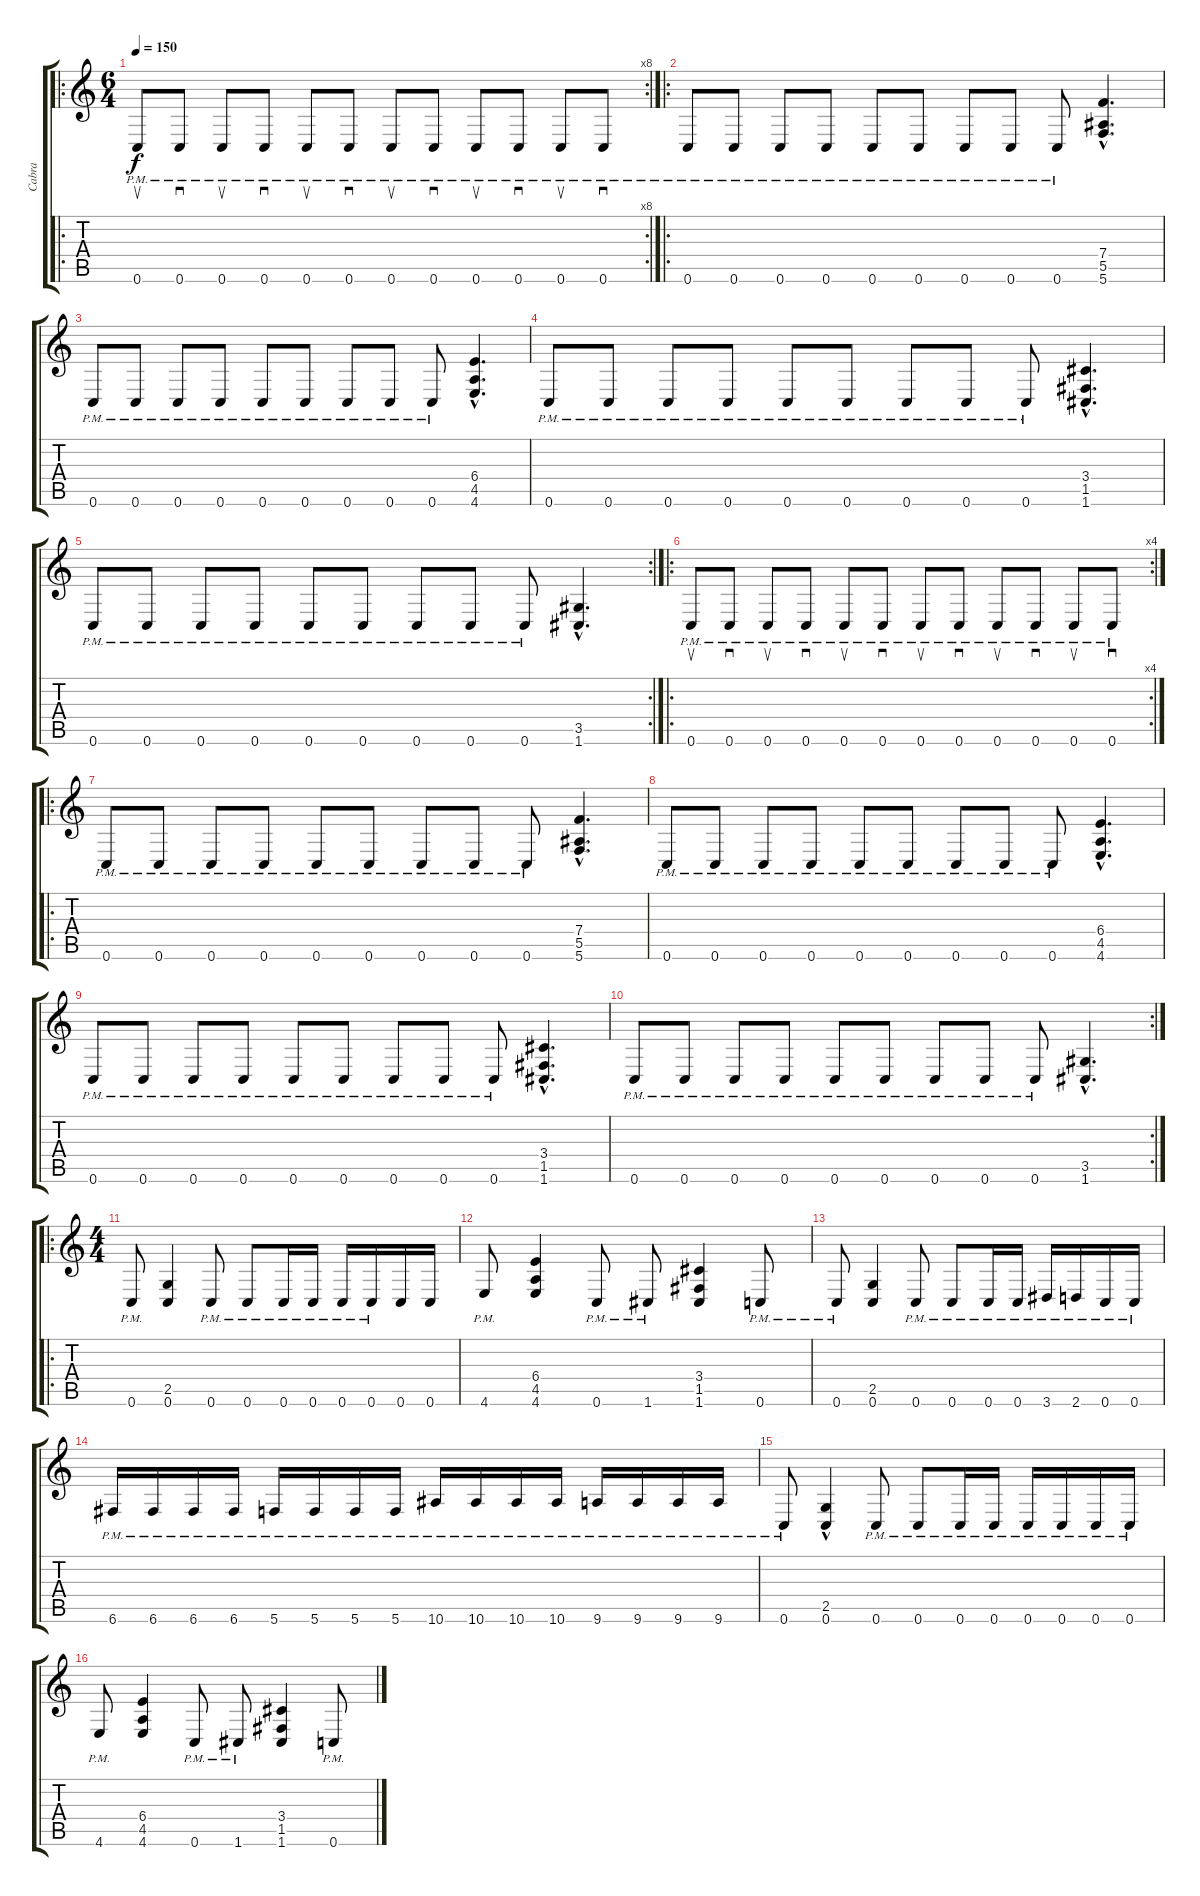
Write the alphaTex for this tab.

\track ("Cabra" "Cabra") {instrument distortionguitar}
\staff {score tabs}
\tuning (C4 G3 Eb3 Bb2 F2 C2) {hide}
\ro
\rc 8
\ts (6 4)
\tempo 150
\clef g2
\ks c
0.6{pm}.8{su dy f instrument distortionguitar} 0.6{pm}.8{sd} 0.6{pm}.8{su} 0.6{pm}.8{sd} 0.6{pm}.8{su} 0.6{pm}.8{sd} 0.6{pm}.8{su} 0.6{pm}.8{sd} 0.6{pm}.8{su} 0.6{pm}.8{sd} 0.6{pm}.8{su} 0.6{pm}.8{sd} |
\ro
0.6{pm}.8 0.6{pm}.8 0.6{pm}.8 0.6{pm}.8 0.6{pm}.8 0.6{pm}.8 0.6{pm}.8 0.6{pm}.8 0.6{pm}.8 (7.4{hac} 5.5{hac} 5.6{hac}).4{d} |
0.6{pm}.8 0.6{pm}.8 0.6{pm}.8 0.6{pm}.8 0.6{pm}.8 0.6{pm}.8 0.6{pm}.8 0.6{pm}.8 0.6{pm}.8 (6.4{hac} 4.5{hac} 4.6{hac}).4{d} |
0.6{pm}.8 0.6{pm}.8 0.6{pm}.8 0.6{pm}.8 0.6{pm}.8 0.6{pm}.8 0.6{pm}.8 0.6{pm}.8 0.6{pm}.8 (3.4{hac} 1.5{hac} 1.6{hac}).4{d} |
\rc 2
0.6{pm}.8 0.6{pm}.8 0.6{pm}.8 0.6{pm}.8 0.6{pm}.8 0.6{pm}.8 0.6{pm}.8 0.6{pm}.8 0.6{pm}.8 (3.5{hac} 1.6{hac}).4{d} |
\ro
\rc 4
0.6{pm}.8{su} 0.6{pm}.8{sd} 0.6{pm}.8{su} 0.6{pm}.8{sd} 0.6{pm}.8{su} 0.6{pm}.8{sd} 0.6{pm}.8{su} 0.6{pm}.8{sd} 0.6{pm}.8{su} 0.6{pm}.8{sd} 0.6{pm}.8{su} 0.6{pm}.8{sd} |
\ro
0.6{pm}.8 0.6{pm}.8 0.6{pm}.8 0.6{pm}.8 0.6{pm}.8 0.6{pm}.8 0.6{pm}.8 0.6{pm}.8 0.6{pm}.8 (7.4{hac} 5.5{hac} 5.6{hac}).4{d} |
0.6{pm}.8 0.6{pm}.8 0.6{pm}.8 0.6{pm}.8 0.6{pm}.8 0.6{pm}.8 0.6{pm}.8 0.6{pm}.8 0.6{pm}.8 (6.4{hac} 4.5{hac} 4.6{hac}).4{d} |
0.6{pm}.8 0.6{pm}.8 0.6{pm}.8 0.6{pm}.8 0.6{pm}.8 0.6{pm}.8 0.6{pm}.8 0.6{pm}.8 0.6{pm}.8 (3.4{hac} 1.5{hac} 1.6{hac}).4{d} |
\rc 2
0.6{pm}.8 0.6{pm}.8 0.6{pm}.8 0.6{pm}.8 0.6{pm}.8 0.6{pm}.8 0.6{pm}.8 0.6{pm}.8 0.6{pm}.8 (3.5{hac} 1.6{hac}).4{d} |
\ro
\ts (4 4)
0.6{pm}.8 (2.5 0.6).4 0.6{pm}.8 0.6{pm}.8 0.6{pm}.16 0.6{pm}.16 0.6{pm}.16 0.6{pm}.16 0.6.16 0.6.16 |
4.6{pm}.8 (6.4 4.5 4.6).4 0.6{pm}.8 1.6{pm}.8 (3.4 1.5 1.6).4 0.6{pm}.8 |
0.6{pm}.8 (2.5 0.6).4 0.6{pm}.8 0.6{pm}.8 0.6{pm}.16 0.6{pm}.16 3.6{pm}.16 2.6{pm}.16 0.6{pm}.16 0.6{pm}.16 |
6.6{pm}.16 6.6{pm}.16 6.6{pm}.16 6.6{pm}.16 5.6{pm}.16 5.6{pm}.16 5.6{pm}.16 5.6{pm}.16 10.6{pm}.16 10.6{pm}.16 10.6{pm}.16 10.6{pm}.16 9.6{pm}.16 9.6{pm}.16 9.6{pm}.16 9.6{pm}.16 |
0.6{pm}.8 (2.5 0.6{hac}).4 0.6{pm}.8 0.6{pm}.8 0.6{pm}.16 0.6{pm}.16 0.6{pm}.16 0.6{pm}.16 0.6{pm}.16 0.6{pm}.16 |
4.6{pm}.8 (6.4 4.5 4.6).4 0.6{pm}.8 1.6{pm}.8 (3.4 1.5 1.6).4 0.6{pm}.8
